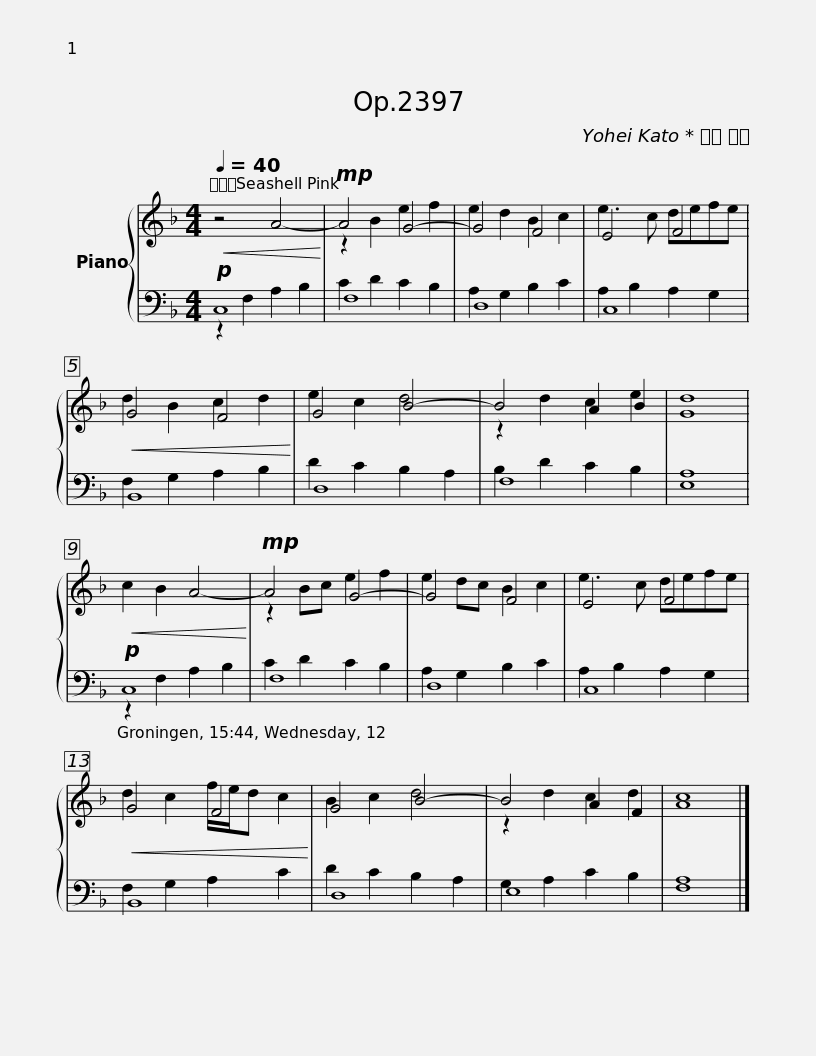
X:1
%%score { ( 1 4 ) | ( 2 3 ) }
L:1/8
Q:1/4=40
M:4/4
I:linebreak $
K:F
V:1 treble
V:4 treble
V:2 bass
V:3 bass
V:1
!<(! z4 A4-!<)! |!mp! A4 G4- | G4 F4 | E4 F4 |!<(! G4 F4!<)! | %5
 G4 B4- | B4 A2 B2 | G8 |$!<(! c2 B2 A4-!<)! |!mp! A4 G4- | %10
 G4 F4 | E4 F4 |!<(! G4 F4!<)! | G4 B4- | B4 A2 F2 | %15
 A8 |] %16
V:2
!p! C,8 | F,8 | D,8 | C,8 | B,,8 | %5
 D,8 | F,8 | E,8 |$!p! C,8 | F,8 | %10
 D,8 | C,8 | B,,8 | D,8 | E,8 | %15
 F,8 |] %16
V:3
 z2 F,2 A,2 B,2 | C2 D2 C2 B,2 | A,2 G,2 B,2 C2 | A,2 B,2 A,2 G,2 | F,2 G,2 A,2 B,2 | %5
 D2 C2 B,2 A,2 | B,2 D2 C2 B,2 | A,8 |$ z2 F,2 A,2 B,2 | C2 D2 C2 B,2 | %10
 A,2 G,2 B,2 C2 | A,2 B,2 A,2 G,2 | F,2 G,2 A,2 C2 | D2 C2 B,2 A,2 | G,2 A,2 C2 B,2 | %15
 A,8 |] %16
V:4
 x8 | z2 B2 e2 f2 | e2 d2 B2 c2 | e3 c defe | d2 B2 c2 d2 | %5
 e2 c2 d4 | z2 d2 c2 e2 | d8 |$ x8 | z2 Bc e2 f2 | %10
 e2 dc B2 c2 | e3 c defe | d2 c2 f/e/d c2 | B2 c2 d4 | z2 d2 c2 d2 | %15
 c8 |] %16
